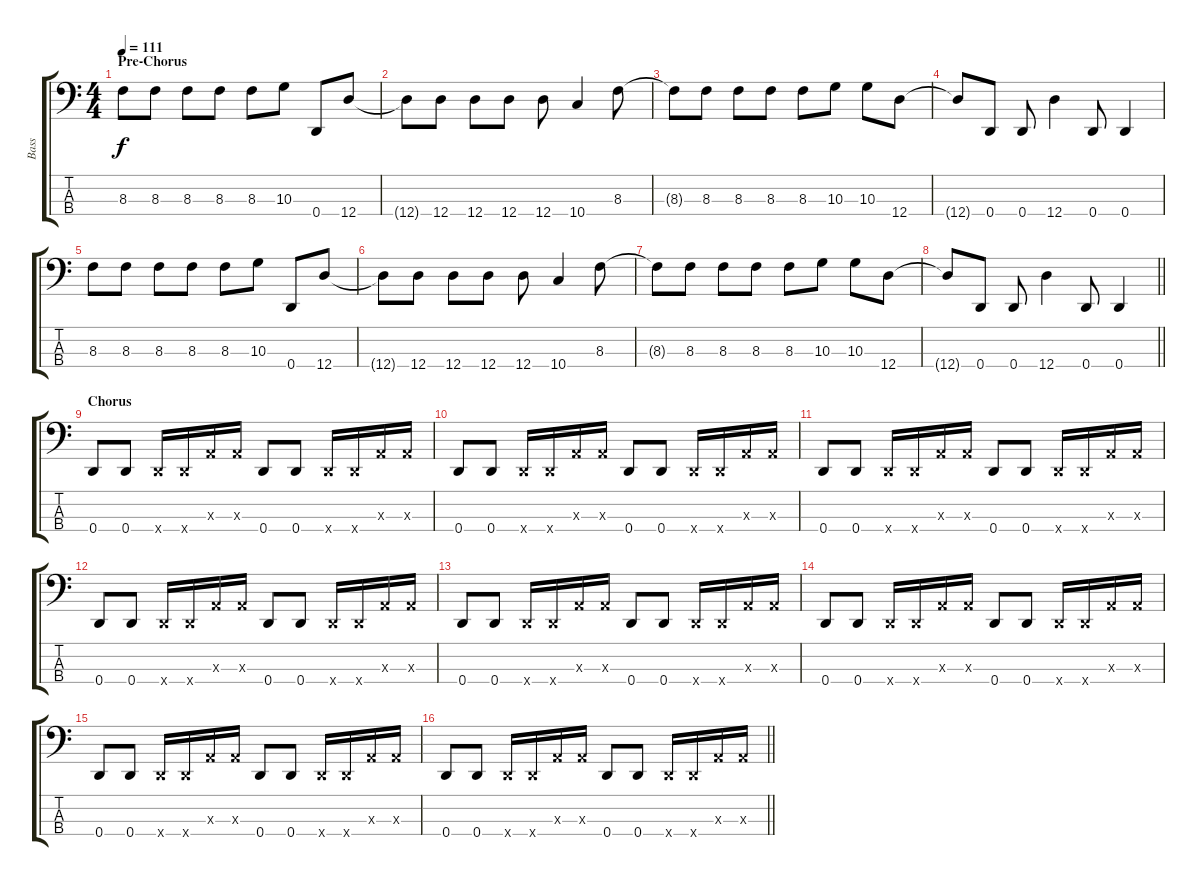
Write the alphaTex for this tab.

\track ("Bass" "Bass") {instrument electricbasspick}
\staff {score tabs}
\tuning (G2 D2 A1 D1) {hide}
\ts (4 4)
\section ("" "Pre-Chorus")
\tempo 111
\clef f4
\ks c
8.3.8{dy f} 8.3.8 8.3.8 8.3.8 8.3.8 10.3.8 0.4.8 12.4.8 |
12.4{t}.8 12.4.8 12.4.8 12.4.8 12.4.8 10.4.4 8.3.8 |
8.3{t}.8 8.3.8 8.3.8 8.3.8 8.3.8 10.3.8 10.3.8 12.4.8 |
12.4{t}.8 0.4.8 0.4.8 12.4.4 0.4.8 0.4.4 |
8.3.8 8.3.8 8.3.8 8.3.8 8.3.8 10.3.8 0.4.8 12.4.8 |
12.4{t}.8 12.4.8 12.4.8 12.4.8 12.4.8 10.4.4 8.3.8 |
8.3{t}.8 8.3.8 8.3.8 8.3.8 8.3.8 10.3.8 10.3.8 12.4.8 |
\barLineRight lightlight
12.4{t}.8 0.4.8 0.4.8 12.4.4 0.4.8 0.4.4 |
\section ("" "Chorus")
0.4.8 0.4.8 0.4{x}.16 0.4{x}.16 0.3{x}.16 0.3{x}.16 0.4.8 0.4.8 0.4{x}.16 0.4{x}.16 0.3{x}.16 0.3{x}.16 |
0.4.8 0.4.8 0.4{x}.16 0.4{x}.16 0.3{x}.16 0.3{x}.16 0.4.8 0.4.8 0.4{x}.16 0.4{x}.16 0.3{x}.16 0.3{x}.16 |
0.4.8 0.4.8 0.4{x}.16 0.4{x}.16 0.3{x}.16 0.3{x}.16 0.4.8 0.4.8 0.4{x}.16 0.4{x}.16 0.3{x}.16 0.3{x}.16 |
0.4.8 0.4.8 0.4{x}.16 0.4{x}.16 0.3{x}.16 0.3{x}.16 0.4.8 0.4.8 0.4{x}.16 0.4{x}.16 0.3{x}.16 0.3{x}.16 |
0.4.8 0.4.8 0.4{x}.16 0.4{x}.16 0.3{x}.16 0.3{x}.16 0.4.8 0.4.8 0.4{x}.16 0.4{x}.16 0.3{x}.16 0.3{x}.16 |
0.4.8 0.4.8 0.4{x}.16 0.4{x}.16 0.3{x}.16 0.3{x}.16 0.4.8 0.4.8 0.4{x}.16 0.4{x}.16 0.3{x}.16 0.3{x}.16 |
0.4.8 0.4.8 0.4{x}.16 0.4{x}.16 0.3{x}.16 0.3{x}.16 0.4.8 0.4.8 0.4{x}.16 0.4{x}.16 0.3{x}.16 0.3{x}.16 |
\barLineRight lightlight
0.4.8 0.4.8 0.4{x}.16 0.4{x}.16 0.3{x}.16 0.3{x}.16 0.4.8 0.4.8 0.4{x}.16 0.4{x}.16 0.3{x}.16 0.3{x}.16
